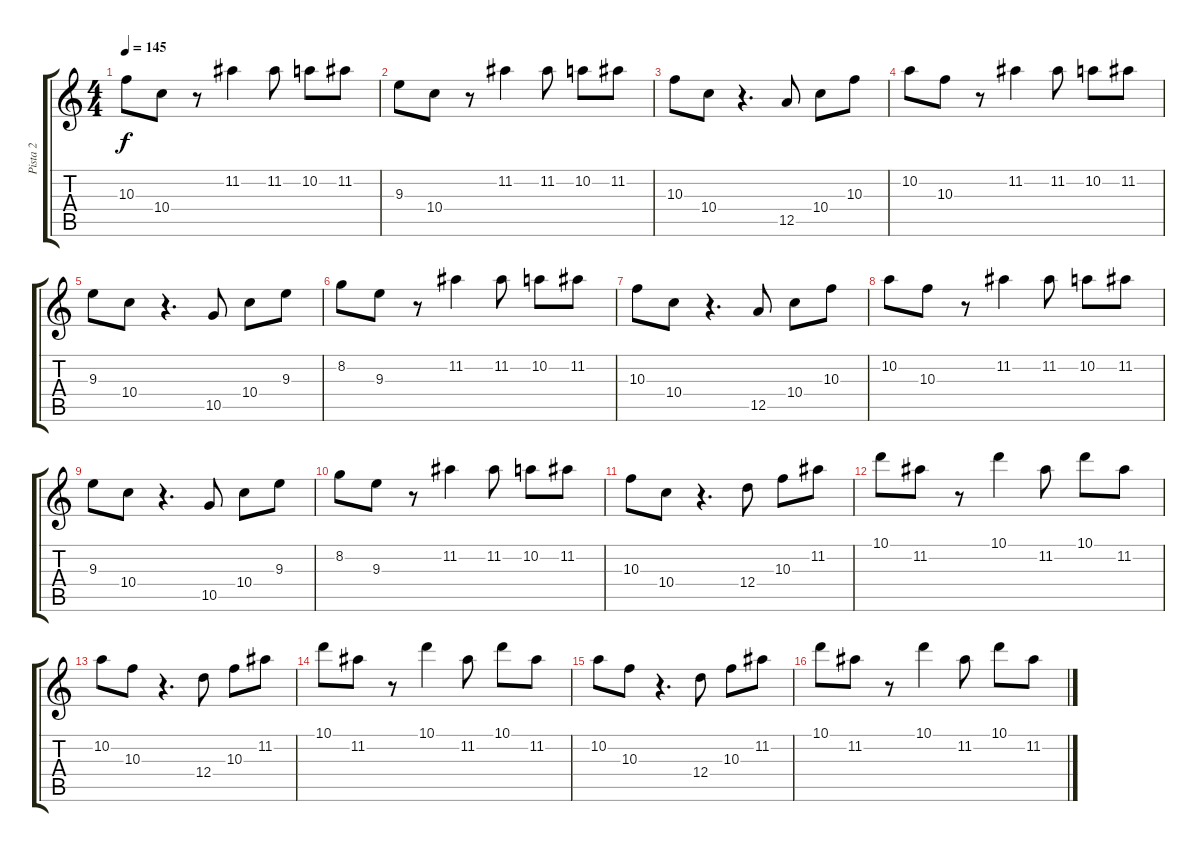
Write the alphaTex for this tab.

\track ("Pista 2" "Pista 2") {instrument electricguitarclean}
\staff {score tabs}
\tuning (E4 B3 G3 D3 A2 E2) {hide}
\ts (4 4)
\tempo 145
\clef g2
\ks c
10.3.8{dy f} 10.4.8 r.8 11.2.4 11.2.8 10.2.8 11.2.8 |
9.3.8 10.4.8 r.8 11.2.4 11.2.8 10.2.8 11.2.8 |
10.3.8 10.4.8 r.4{d} 12.5.8 10.4.8 10.3.8 |
10.2.8 10.3.8 r.8 11.2.4 11.2.8 10.2.8 11.2.8 |
9.3.8 10.4.8 r.4{d} 10.5.8 10.4.8 9.3.8 |
8.2.8 9.3.8 r.8 11.2.4 11.2.8 10.2.8 11.2.8 |
10.3.8 10.4.8 r.4{d} 12.5.8 10.4.8 10.3.8 |
10.2.8 10.3.8 r.8 11.2.4 11.2.8 10.2.8 11.2.8 |
9.3.8 10.4.8 r.4{d} 10.5.8 10.4.8 9.3.8 |
8.2.8 9.3.8 r.8 11.2.4 11.2.8 10.2.8 11.2.8 |
10.3.8 10.4.8 r.4{d} 12.4.8 10.3.8 11.2.8 |
10.1.8 11.2.8 r.8 10.1.4 11.2.8 10.1.8 11.2.8 |
10.2.8 10.3.8 r.4{d} 12.4.8 10.3.8 11.2.8 |
10.1.8 11.2.8 r.8 10.1.4 11.2.8 10.1.8 11.2.8 |
10.2.8 10.3.8 r.4{d} 12.4.8 10.3.8 11.2.8 |
10.1.8 11.2.8 r.8 10.1.4 11.2.8 10.1.8 11.2.8
